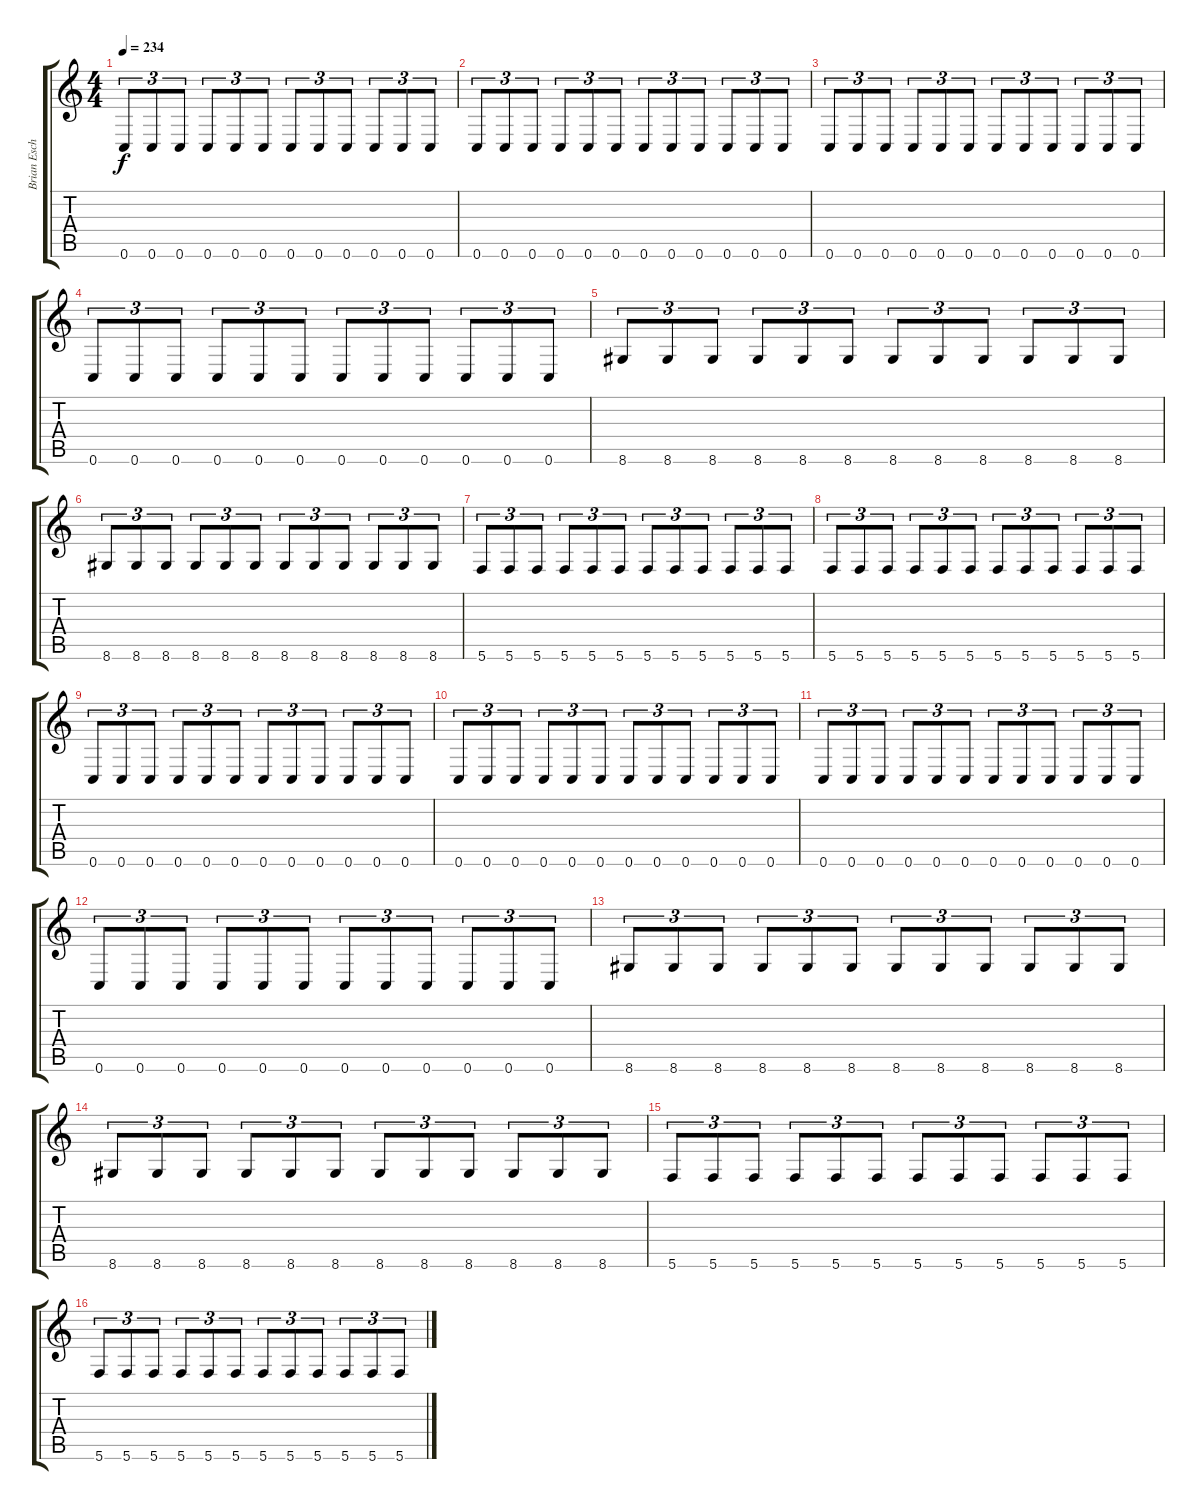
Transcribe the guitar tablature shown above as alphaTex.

\track ("Brian Eschbach (Rhythm Guitar)" "Brian Esch") {instrument distortionguitar}
\staff {score tabs}
\tuning (C4 G3 Eb3 Bb2 F2 C2) {hide}
\ts (4 4)
\tempo 234
\clef g2
\ks c
0.6.8{tu (3 2) dy f} 0.6.8{tu (3 2)} 0.6.8{tu (3 2)} 0.6.8{tu (3 2)} 0.6.8{tu (3 2)} 0.6.8{tu (3 2)} 0.6.8{tu (3 2)} 0.6.8{tu (3 2)} 0.6.8{tu (3 2)} 0.6.8{tu (3 2)} 0.6.8{tu (3 2)} 0.6.8{tu (3 2)} |
0.6.8{tu (3 2)} 0.6.8{tu (3 2)} 0.6.8{tu (3 2)} 0.6.8{tu (3 2)} 0.6.8{tu (3 2)} 0.6.8{tu (3 2)} 0.6.8{tu (3 2)} 0.6.8{tu (3 2)} 0.6.8{tu (3 2)} 0.6.8{tu (3 2)} 0.6.8{tu (3 2)} 0.6.8{tu (3 2)} |
0.6.8{tu (3 2)} 0.6.8{tu (3 2)} 0.6.8{tu (3 2)} 0.6.8{tu (3 2)} 0.6.8{tu (3 2)} 0.6.8{tu (3 2)} 0.6.8{tu (3 2)} 0.6.8{tu (3 2)} 0.6.8{tu (3 2)} 0.6.8{tu (3 2)} 0.6.8{tu (3 2)} 0.6.8{tu (3 2)} |
0.6.8{tu (3 2)} 0.6.8{tu (3 2)} 0.6.8{tu (3 2)} 0.6.8{tu (3 2)} 0.6.8{tu (3 2)} 0.6.8{tu (3 2)} 0.6.8{tu (3 2)} 0.6.8{tu (3 2)} 0.6.8{tu (3 2)} 0.6.8{tu (3 2)} 0.6.8{tu (3 2)} 0.6.8{tu (3 2)} |
8.6.8{tu (3 2)} 8.6.8{tu (3 2)} 8.6.8{tu (3 2)} 8.6.8{tu (3 2)} 8.6.8{tu (3 2)} 8.6.8{tu (3 2)} 8.6.8{tu (3 2)} 8.6.8{tu (3 2)} 8.6.8{tu (3 2)} 8.6.8{tu (3 2)} 8.6.8{tu (3 2)} 8.6.8{tu (3 2)} |
8.6.8{tu (3 2)} 8.6.8{tu (3 2)} 8.6.8{tu (3 2)} 8.6.8{tu (3 2)} 8.6.8{tu (3 2)} 8.6.8{tu (3 2)} 8.6.8{tu (3 2)} 8.6.8{tu (3 2)} 8.6.8{tu (3 2)} 8.6.8{tu (3 2)} 8.6.8{tu (3 2)} 8.6.8{tu (3 2)} |
5.6.8{tu (3 2)} 5.6.8{tu (3 2)} 5.6.8{tu (3 2)} 5.6.8{tu (3 2)} 5.6.8{tu (3 2)} 5.6.8{tu (3 2)} 5.6.8{tu (3 2)} 5.6.8{tu (3 2)} 5.6.8{tu (3 2)} 5.6.8{tu (3 2)} 5.6.8{tu (3 2)} 5.6.8{tu (3 2)} |
5.6.8{tu (3 2)} 5.6.8{tu (3 2)} 5.6.8{tu (3 2)} 5.6.8{tu (3 2)} 5.6.8{tu (3 2)} 5.6.8{tu (3 2)} 5.6.8{tu (3 2)} 5.6.8{tu (3 2)} 5.6.8{tu (3 2)} 5.6.8{tu (3 2)} 5.6.8{tu (3 2)} 5.6.8{tu (3 2)} |
0.6.8{tu (3 2)} 0.6.8{tu (3 2)} 0.6.8{tu (3 2)} 0.6.8{tu (3 2)} 0.6.8{tu (3 2)} 0.6.8{tu (3 2)} 0.6.8{tu (3 2)} 0.6.8{tu (3 2)} 0.6.8{tu (3 2)} 0.6.8{tu (3 2)} 0.6.8{tu (3 2)} 0.6.8{tu (3 2)} |
0.6.8{tu (3 2)} 0.6.8{tu (3 2)} 0.6.8{tu (3 2)} 0.6.8{tu (3 2)} 0.6.8{tu (3 2)} 0.6.8{tu (3 2)} 0.6.8{tu (3 2)} 0.6.8{tu (3 2)} 0.6.8{tu (3 2)} 0.6.8{tu (3 2)} 0.6.8{tu (3 2)} 0.6.8{tu (3 2)} |
0.6.8{tu (3 2)} 0.6.8{tu (3 2)} 0.6.8{tu (3 2)} 0.6.8{tu (3 2)} 0.6.8{tu (3 2)} 0.6.8{tu (3 2)} 0.6.8{tu (3 2)} 0.6.8{tu (3 2)} 0.6.8{tu (3 2)} 0.6.8{tu (3 2)} 0.6.8{tu (3 2)} 0.6.8{tu (3 2)} |
0.6.8{tu (3 2)} 0.6.8{tu (3 2)} 0.6.8{tu (3 2)} 0.6.8{tu (3 2)} 0.6.8{tu (3 2)} 0.6.8{tu (3 2)} 0.6.8{tu (3 2)} 0.6.8{tu (3 2)} 0.6.8{tu (3 2)} 0.6.8{tu (3 2)} 0.6.8{tu (3 2)} 0.6.8{tu (3 2)} |
8.6.8{tu (3 2)} 8.6.8{tu (3 2)} 8.6.8{tu (3 2)} 8.6.8{tu (3 2)} 8.6.8{tu (3 2)} 8.6.8{tu (3 2)} 8.6.8{tu (3 2)} 8.6.8{tu (3 2)} 8.6.8{tu (3 2)} 8.6.8{tu (3 2)} 8.6.8{tu (3 2)} 8.6.8{tu (3 2)} |
8.6.8{tu (3 2)} 8.6.8{tu (3 2)} 8.6.8{tu (3 2)} 8.6.8{tu (3 2)} 8.6.8{tu (3 2)} 8.6.8{tu (3 2)} 8.6.8{tu (3 2)} 8.6.8{tu (3 2)} 8.6.8{tu (3 2)} 8.6.8{tu (3 2)} 8.6.8{tu (3 2)} 8.6.8{tu (3 2)} |
5.6.8{tu (3 2)} 5.6.8{tu (3 2)} 5.6.8{tu (3 2)} 5.6.8{tu (3 2)} 5.6.8{tu (3 2)} 5.6.8{tu (3 2)} 5.6.8{tu (3 2)} 5.6.8{tu (3 2)} 5.6.8{tu (3 2)} 5.6.8{tu (3 2)} 5.6.8{tu (3 2)} 5.6.8{tu (3 2)} |
5.6.8{tu (3 2)} 5.6.8{tu (3 2)} 5.6.8{tu (3 2)} 5.6.8{tu (3 2)} 5.6.8{tu (3 2)} 5.6.8{tu (3 2)} 5.6.8{tu (3 2)} 5.6.8{tu (3 2)} 5.6.8{tu (3 2)} 5.6.8{tu (3 2)} 5.6.8{tu (3 2)} 5.6.8{tu (3 2)}
